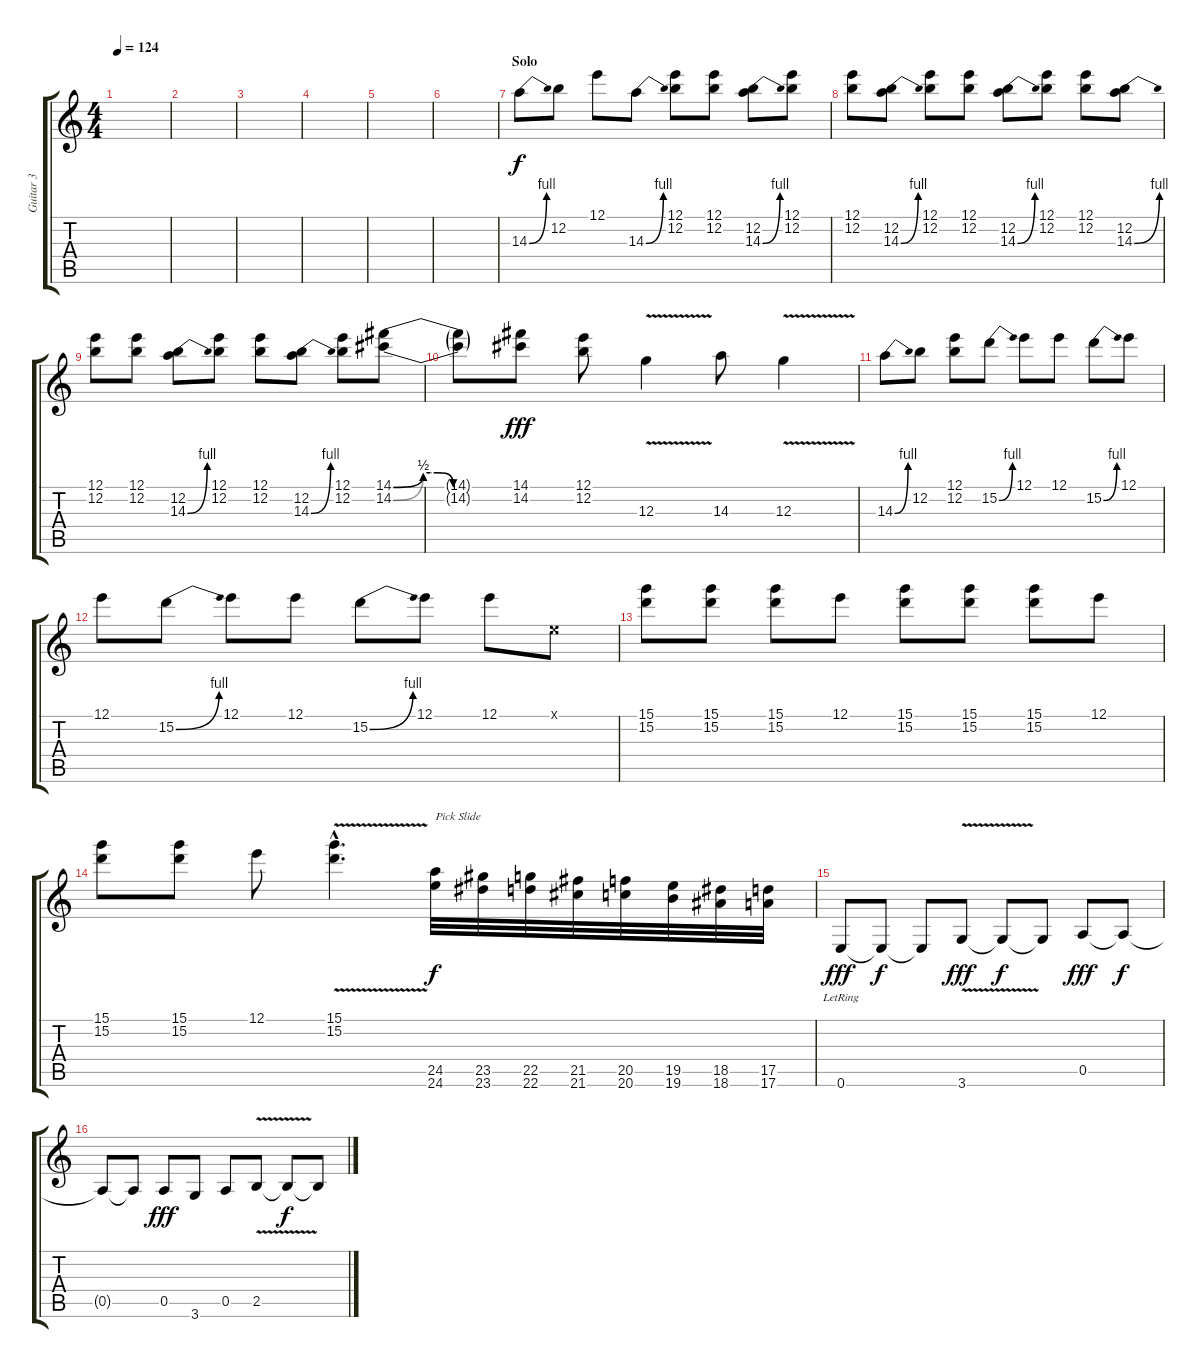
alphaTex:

\track ("Guitar 3" "Guitar 3") {instrument distortionguitar}
\staff {score tabs}
\tuning (E4 B3 G3 D3 A2 E2) {hide}
\ts (4 4)
\tempo 124
\clef g2
\ks c
|
|
|
|
|
|
\section ("" "Solo")
14.3{be (bend 0 0 60 4)}.8{volume 16} 12.2.8 12.1.8 14.3{be (bend 0 0 60 4)}.8 (12.1 12.2).8 (12.1 12.2).8 (12.2 14.3{be (bend 0 0 60 4)}).8 (12.1 12.2).8 |
(12.1 12.2).8 (12.2 14.3{be (bend 0 0 60 4)}).8 (12.1 12.2).8 (12.1 12.2).8 (12.2 14.3{be (bend 0 0 60 4)}).8 (12.1 12.2).8 (12.1 12.2).8 (12.2 14.3{be (bend 0 0 60 4)}).8 |
(12.1 12.2).8 (12.1 12.2).8 (12.2 14.3{be (bend 0 0 60 4)}).8 (12.1 12.2).8 (12.1 12.2).8 (12.2 14.3{be (bend 0 0 60 4)}).8 (12.1 12.2).8 (14.1{be (custom 0 0 15 2 22 2 30 0 45 0 60 0)} 14.2{be (custom 0 0 15 2 23 2 30 0 45 0 60 0)}).8 |
(14.1{t} 14.2{t}).8{dy f} (14.1 14.2).8{dy fff} (12.1 12.2).8 12.3{v}.4 14.3.8 12.3{v}.4 |
14.3{be (bend 0 0 60 4)}.8 12.2.8 (12.1 12.2).8 15.2{be (bend 0 0 60 4)}.8 12.1.8 12.1.8 15.2{be (bend 0 0 60 4)}.8 12.1.8 |
12.1.8 15.2{be (bend 0 0 60 4)}.8 12.1.8 12.1.8 15.2{be (bend 0 0 60 4)}.8 12.1.8 12.1.8 0.1{x}.8 |
(15.1 15.2).8 (15.1 15.2).8 (15.1 15.2).8 12.1.8 (15.1 15.2).8 (15.1 15.2).8 (15.1 15.2).8 12.1.8 |
(15.1 15.2).8 (15.1 15.2).8 12.1.8 (15.1{v hac} 15.2{v hac}).4{d} (24.5 24.6).32{txt "Pick Slide" dy f instrument guitarfretnoise} (23.5 23.6).32 (22.5 22.6).32 (21.5 21.6).32 (20.5 20.6).32 (19.5 19.6).32 (18.5 18.6).32 (17.5 17.6).32 |
0.6{lr}.8{dy fff instrument distortionguitar} 0.6{t}.8{dy f} 0.6{t}.8 3.6{v}.8{dy fff} 3.6{t}.8{dy f} 3.6{t}.8 0.5.8{dy fff} 0.5{t}.8{dy f} |
0.5{t}.8 0.5{t}.8 0.5.8{dy fff} 3.6.8 0.5.8 2.5{v}.8 2.5{t}.8{dy f} 2.5{t}.8
